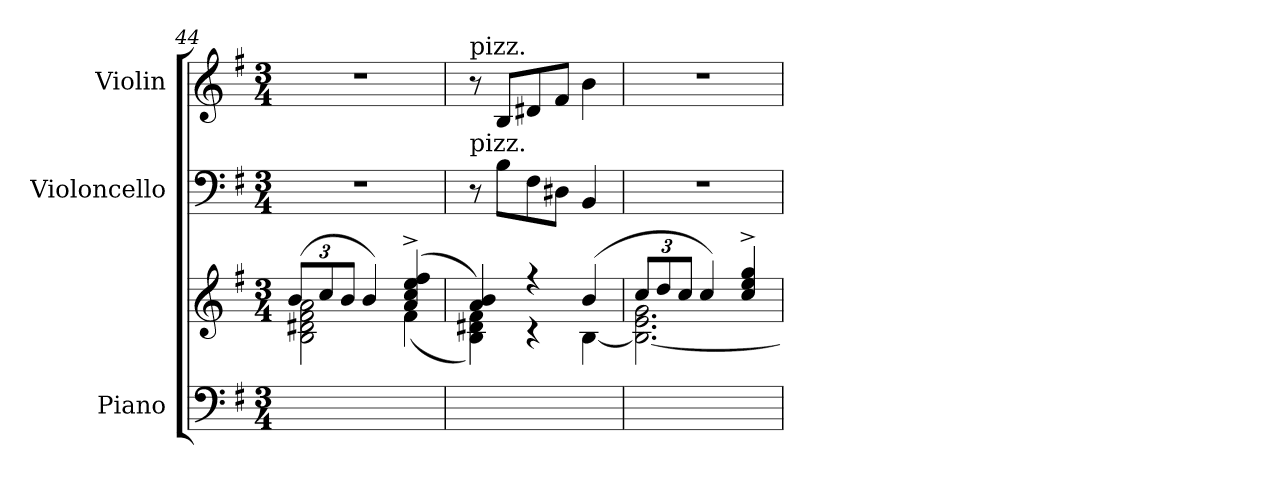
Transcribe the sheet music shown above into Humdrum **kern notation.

**kern	**kern	**dynam	**kern	**dynam	**kern	**dynam
*part3	*part3	*part3	*part2	*part2	*part1	*part1
*staff4	*staff3	*staff3/4	*staff2	*staff2	*staff1	*staff1
*I"Piano	*	*	*I"Violoncello	*	*I"Violin	*
*I'Pno.	*	*	*I'Vc.	*	*I'Vln.	*
!!LO:PB:g=z
*clefF4	*clefG2	*	*clefF4	*	*clefG2	*
*k[f#]	*k[f#]	*	*k[f#]	*	*k[f#]	*
*M3/4	*M3/4	*	*M3/4	*	*M3/4	*
*	*Xbrackettup	*	*	*	*	*
=44	=44	=44	=44	=44	=44	=44
*	*^	*	*	*	*	*
!	!	!	!LO:DY:b	!	!	!	!
!	!	!	!LO:DY:n=1:b	!	!	!	!
!	!	!	!LO:DY:n=2:b	!	!	!	!
2.ryy	(12b/L	2B\ 2d#X\ 2f#\ 2a\	other-dynamics p other-dynamics	2.r	.	2.r	.
.	12cc/	.	.	.	.	.	.
.	12b/J	.	.	.	.	.	.
.	4b/)	.	.	.	.	.	.
.	(4a/^ 4cc/^ 4ee/^ 4ff#/^	(4f#\	.	.	.	.	.
=45	=45	=45	=45	=45	=45	=45	=45
!	!	!	!	!	!	!LO:TX:a:t=pizz.	!
!	!	!	!	!LO:TX:a:t=pizz.	!	!	!
2.ryy	4a/ 4b/)	4B\ 4d#X\ 4f#\)	.	8r	.	8r	.
!	!	!	!	!	!LO:DY:b	!	!
!	!	!	!	!	!LO:DY:n=1:b	!	!
!	!	!	!	!	!LO:DY:n=2:b	!	!LO:DY:b
!	!	!	!	!	!	!	!LO:DY:n=1:b
!	!	!	!	!	!	!	!LO:DY:n=2:b
.	.	.	.	8B\L	other-dynamics p other-dynamics	8B/L	other-dynamics p other-dynamics
.	4r	4r	.	8F#\	.	8d#X/	.
.	.	.	.	8D#X\J	.	8f#/J	.
.	(4b/	[4B\	.	4BB/	.	4b\	.
=46	=46	=46	=46	=46	=46	=46	=46
2.ryy	12cc/L	2.B\_ 2.e\ 2.g\	.	2.r	.	2.r	.
.	12dd/	.	.	.	.	.	.
.	12cc/J	.	.	.	.	.	.
.	4cc/)	.	.	.	.	.	.
.	4cc/^ 4ee/^ 4gg/^	.	.	.	.	.	.
*	*v	*v	*	*	*	*	*
=	=	=	=	=	=	=
*-	*-	*-	*-	*-	*-	*-
